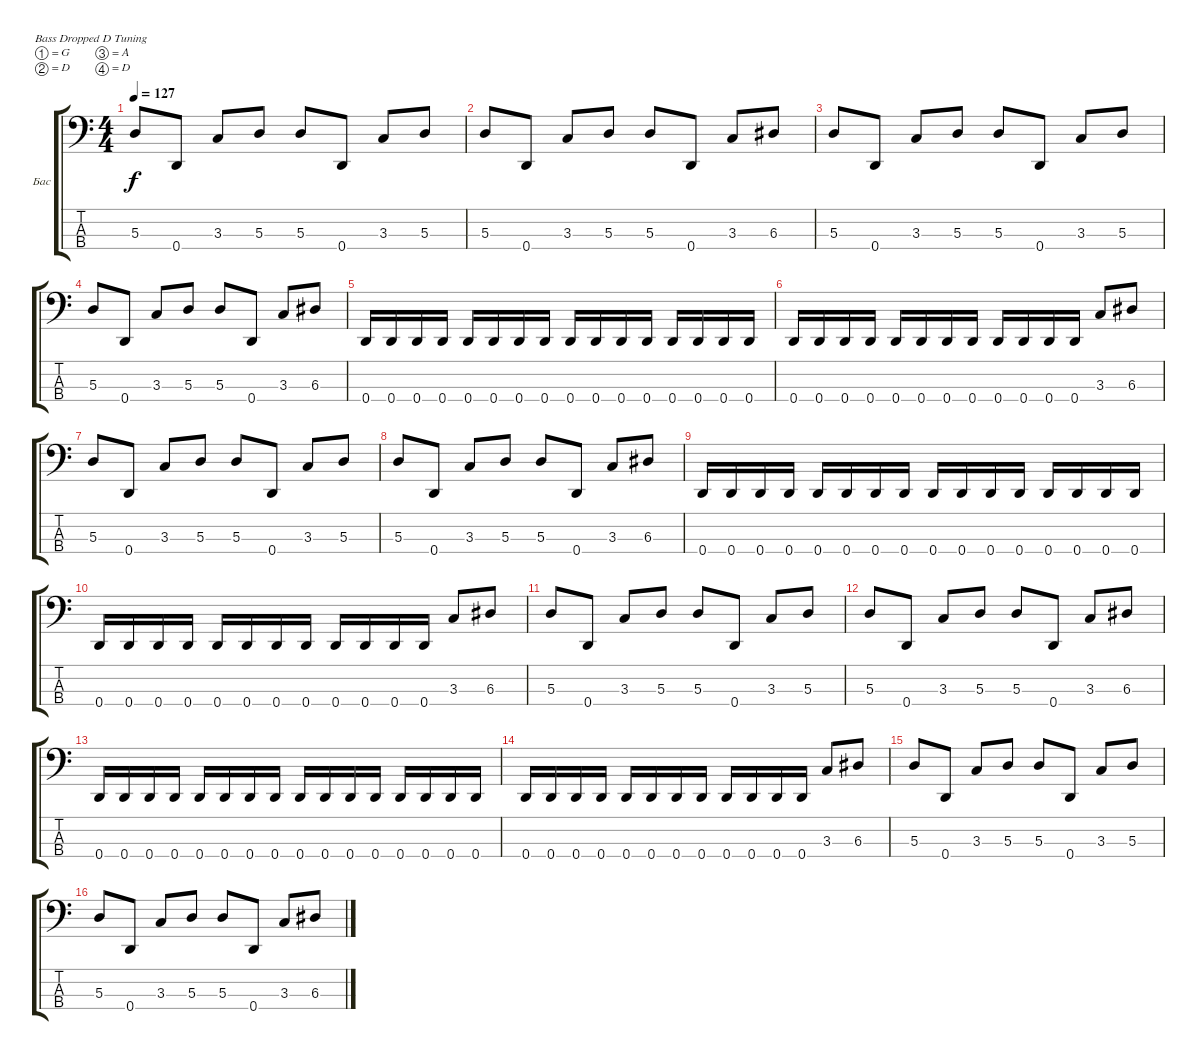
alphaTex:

\bracketExtendMode groupsimilarinstruments
\firstSystemTrackNameOrientation horizontal
\otherSystemsTrackNameOrientation horizontal
\track ("Бас" "Бас") {instrument electricbassfinger}
\staff {score tabs}
\tuning (G2 D2 A1 D1)
\ts (4 4)
\tempo 127
\clef f4
\ks c
5.3.8{dy f} 0.4.8 3.3.8 5.3.8 5.3.8 0.4.8 3.3.8 5.3.8 |
5.3.8 0.4.8 3.3.8 5.3.8 5.3.8 0.4.8 3.3.8 6.3.8 |
5.3.8 0.4.8 3.3.8 5.3.8 5.3.8 0.4.8 3.3.8 5.3.8 |
5.3.8 0.4.8 3.3.8 5.3.8 5.3.8 0.4.8 3.3.8 6.3.8 |
0.4.16 0.4.16 0.4.16 0.4.16 0.4.16 0.4.16 0.4.16 0.4.16 0.4.16 0.4.16 0.4.16 0.4.16 0.4.16 0.4.16 0.4.16 0.4.16 |
0.4.16 0.4.16 0.4.16 0.4.16 0.4.16 0.4.16 0.4.16 0.4.16 0.4.16 0.4.16 0.4.16 0.4.16 3.3.8 6.3.8 |
5.3.8 0.4.8 3.3.8 5.3.8 5.3.8 0.4.8 3.3.8 5.3.8 |
5.3.8 0.4.8 3.3.8 5.3.8 5.3.8 0.4.8 3.3.8 6.3.8 |
0.4.16 0.4.16 0.4.16 0.4.16 0.4.16 0.4.16 0.4.16 0.4.16 0.4.16 0.4.16 0.4.16 0.4.16 0.4.16 0.4.16 0.4.16 0.4.16 |
0.4.16 0.4.16 0.4.16 0.4.16 0.4.16 0.4.16 0.4.16 0.4.16 0.4.16 0.4.16 0.4.16 0.4.16 3.3.8 6.3.8 |
5.3.8 0.4.8 3.3.8 5.3.8 5.3.8 0.4.8 3.3.8 5.3.8 |
5.3.8 0.4.8 3.3.8 5.3.8 5.3.8 0.4.8 3.3.8 6.3.8 |
0.4.16 0.4.16 0.4.16 0.4.16 0.4.16 0.4.16 0.4.16 0.4.16 0.4.16 0.4.16 0.4.16 0.4.16 0.4.16 0.4.16 0.4.16 0.4.16 |
0.4.16 0.4.16 0.4.16 0.4.16 0.4.16 0.4.16 0.4.16 0.4.16 0.4.16 0.4.16 0.4.16 0.4.16 3.3.8 6.3.8 |
5.3.8 0.4.8 3.3.8 5.3.8 5.3.8 0.4.8 3.3.8 5.3.8 |
5.3.8 0.4.8 3.3.8 5.3.8 5.3.8 0.4.8 3.3.8 6.3.8
